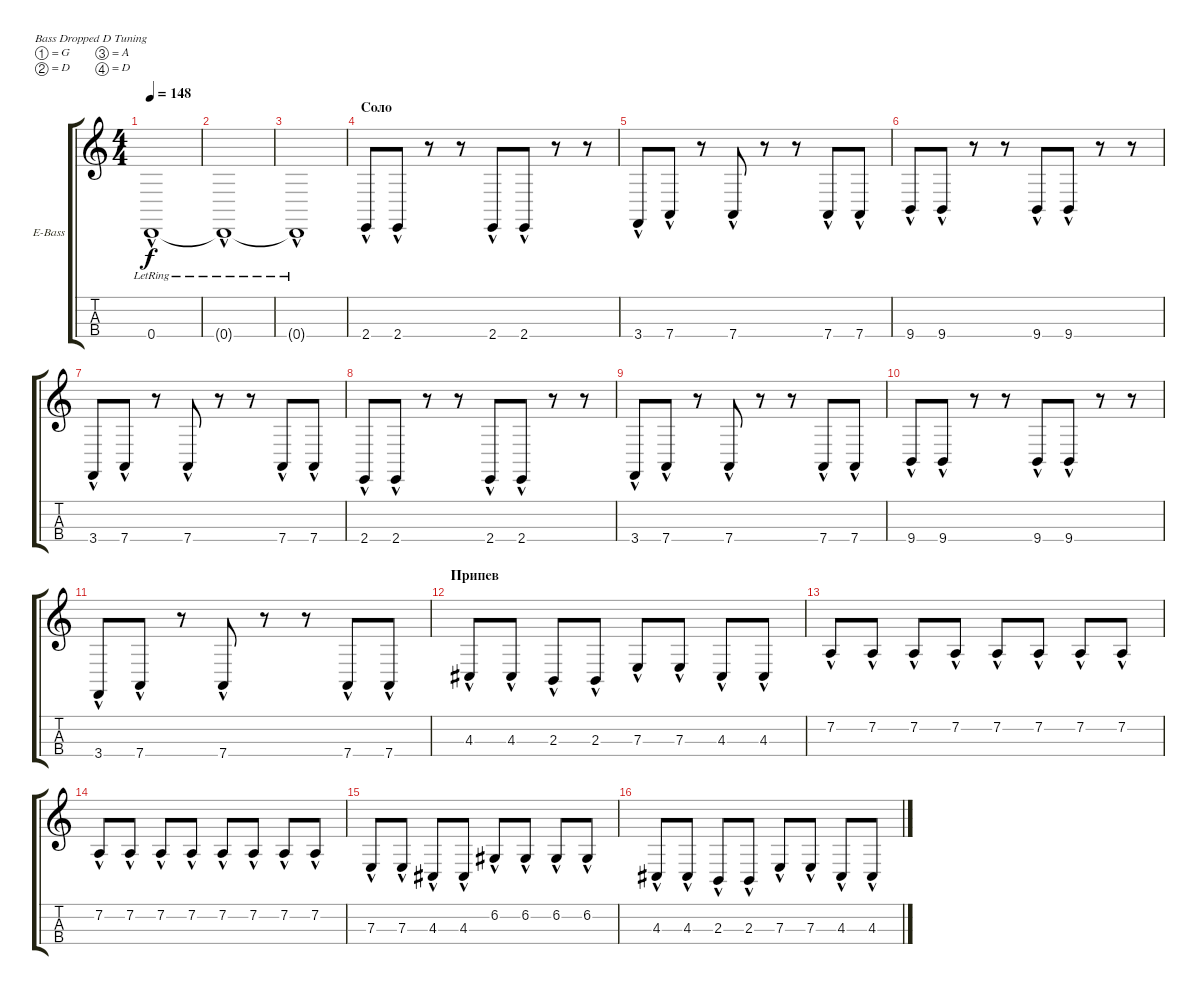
\bracketExtendMode groupsimilarinstruments
\firstSystemTrackNameOrientation horizontal
\otherSystemsTrackNameOrientation horizontal
\track ("Electric Bass" "E-Bass") {instrument electricbassfinger}
\staff {score tabs}
\tuning (G2 D2 A1 D1)
\ts (4 4)
\tempo 148
\clef g2
\ks c
0.4{hac lr t}.1{dy f} |
0.4{hac lr t}.1 |
0.4{hac lr t}.1 |
\section ("" "Соло")
2.4{hac}.8 2.4{hac}.8 r.8 r.8 2.4{hac}.8 2.4{hac}.8 r.8 r.8 |
3.4{hac}.8 7.4{hac}.8 r.8 7.4{hac}.8 r.8 r.8 7.4{hac}.8 7.4{hac}.8 |
9.4{hac}.8 9.4{hac}.8 r.8 r.8 9.4{hac}.8 9.4{hac}.8 r.8 r.8 |
3.4{hac}.8 7.4{hac}.8 r.8 7.4{hac}.8 r.8 r.8 7.4{hac}.8 7.4{hac}.8 |
2.4{hac}.8 2.4{hac}.8 r.8 r.8 2.4{hac}.8 2.4{hac}.8 r.8 r.8 |
3.4{hac}.8 7.4{hac}.8 r.8 7.4{hac}.8 r.8 r.8 7.4{hac}.8 7.4{hac}.8 |
9.4{hac}.8 9.4{hac}.8 r.8 r.8 9.4{hac}.8 9.4{hac}.8 r.8 r.8 |
3.4{hac}.8 7.4{hac}.8 r.8 7.4{hac}.8 r.8 r.8 7.4{hac}.8 7.4{hac}.8 |
\section ("" "Припев")
4.3{hac}.8 4.3{hac}.8 2.3{hac}.8 2.3{hac}.8 7.3{hac}.8 7.3{hac}.8 4.3{hac}.8 4.3{hac}.8 |
7.2{hac}.8 7.2{hac}.8 7.2{hac}.8 7.2{hac}.8 7.2{hac}.8 7.2{hac}.8 7.2{hac}.8 7.2{hac}.8 |
7.2{hac}.8 7.2{hac}.8 7.2{hac}.8 7.2{hac}.8 7.2{hac}.8 7.2{hac}.8 7.2{hac}.8 7.2{hac}.8 |
7.3{hac}.8 7.3{hac}.8 4.3{hac}.8 4.3{hac}.8 6.2{hac}.8 6.2{hac}.8 6.2{hac}.8 6.2{hac}.8 |
4.3{hac}.8 4.3{hac}.8 2.3{hac}.8 2.3{hac}.8 7.3{hac}.8 7.3{hac}.8 4.3{hac}.8 4.3{hac}.8
